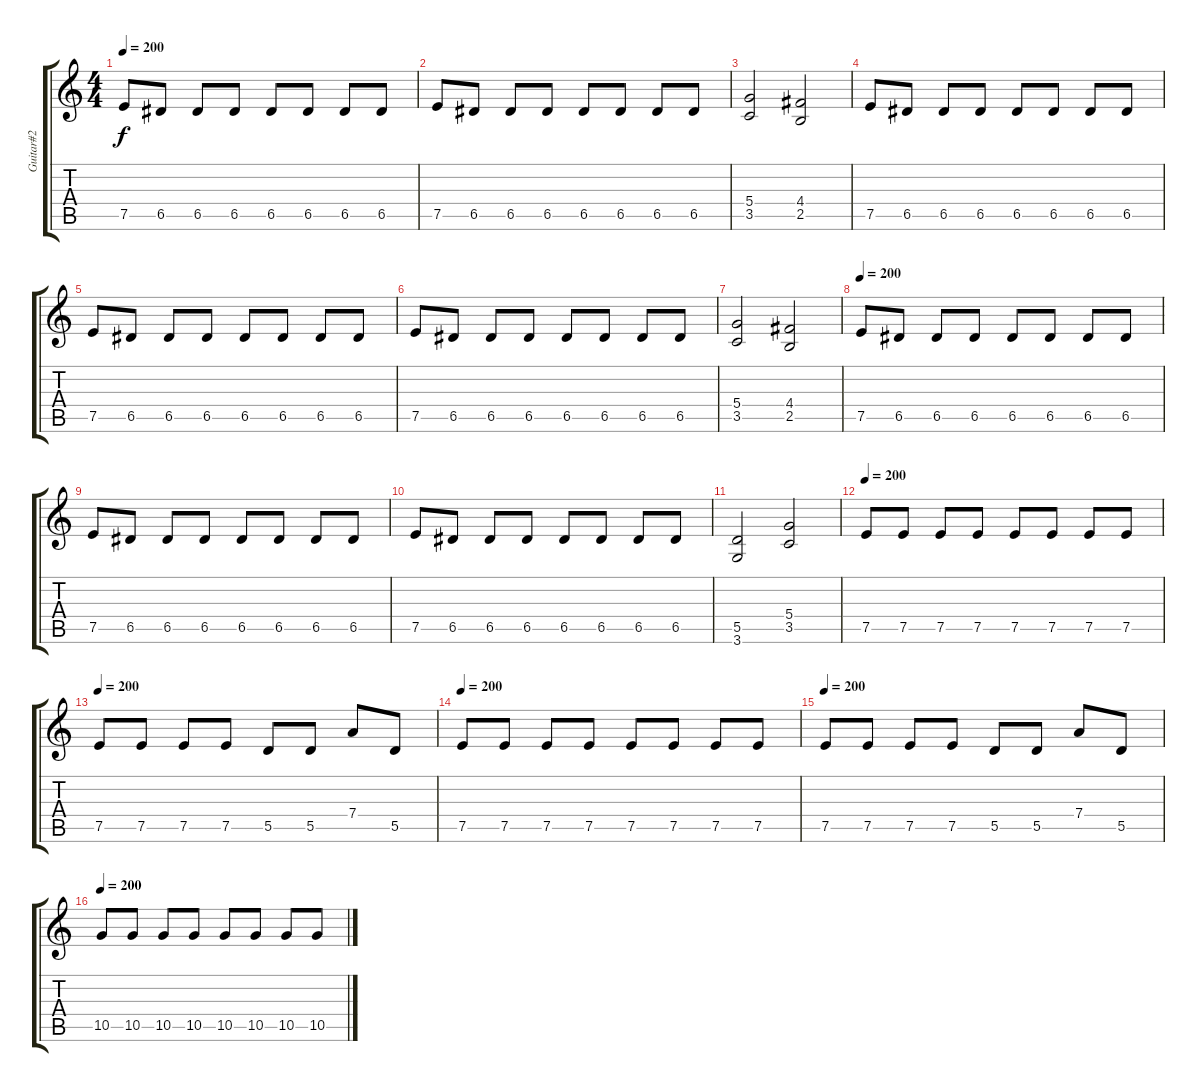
\track ("Guitar#2" "Guitar#2") {instrument distortionguitar}
\staff {score tabs}
\tuning (E4 B3 G3 D3 A2 E2) {hide}
\ts (4 4)
\tempo 200
\clef g2
\ks c
7.5.8{dy f} 6.5.8 6.5.8 6.5.8 6.5.8 6.5.8 6.5.8 6.5.8 |
7.5.8 6.5.8 6.5.8 6.5.8 6.5.8 6.5.8 6.5.8 6.5.8 |
(5.4 3.5).2 (4.4 2.5).2 |
7.5.8 6.5.8 6.5.8 6.5.8 6.5.8 6.5.8 6.5.8 6.5.8 |
7.5.8 6.5.8 6.5.8 6.5.8 6.5.8 6.5.8 6.5.8 6.5.8 |
7.5.8 6.5.8 6.5.8 6.5.8 6.5.8 6.5.8 6.5.8 6.5.8 |
(5.4 3.5).2 (4.4 2.5).2 |
\tempo 200
7.5.8 6.5.8 6.5.8 6.5.8 6.5.8 6.5.8 6.5.8 6.5.8 |
7.5.8 6.5.8 6.5.8 6.5.8 6.5.8 6.5.8 6.5.8 6.5.8 |
7.5.8 6.5.8 6.5.8 6.5.8 6.5.8 6.5.8 6.5.8 6.5.8 |
(5.5 3.6).2 (5.4 3.5).2 |
\tempo 200
7.5.8 7.5.8 7.5.8 7.5.8 7.5.8 7.5.8 7.5.8 7.5.8 |
\tempo 200
7.5.8 7.5.8 7.5.8 7.5.8 5.5.8 5.5.8 7.4.8 5.5.8 |
\tempo 200
7.5.8 7.5.8 7.5.8 7.5.8 7.5.8 7.5.8 7.5.8 7.5.8 |
\tempo 200
7.5.8 7.5.8 7.5.8 7.5.8 5.5.8 5.5.8 7.4.8 5.5.8 |
\tempo 200
10.5.8 10.5.8 10.5.8 10.5.8 10.5.8 10.5.8 10.5.8 10.5.8
